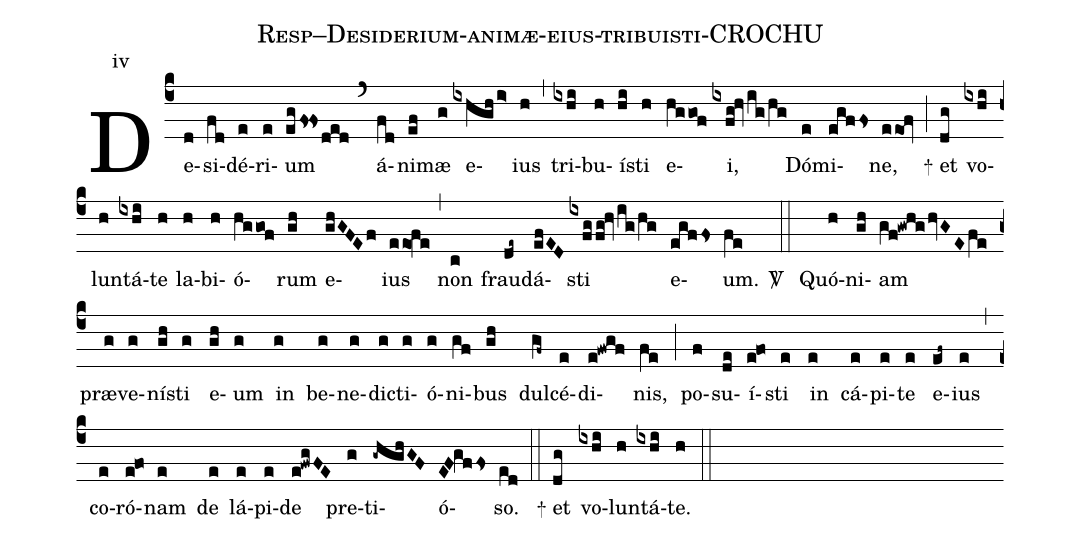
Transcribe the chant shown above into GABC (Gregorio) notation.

name: Resp--Desiderium-animæ-eius-tribuisti-CROCHU ;
annotation: iv;
%%
(c4) De(d)si(fd)dé(e)ri(e)um(egfs!fsded) (`) á(fd)ni(ef)mæ(g) e(ixhgh/i>)ius(h) (,) tri(ixhi)bu(h)í(hi)sti(h) e(hggof)i,(ixfg!hv/ig/hg) Dó(e)mi(egffs)ne,(eeOf) (;)+ et(dg) vo(ixhi)lun(h)tá(ixhi)te(h) la(h)bi(h)ó(hggof)rum(gh) e(ghGFEf)ius(eeo!fe) (,) non(c) frau(de~)dá(efED)sti(ixfg/fg!hvig/hg) e(egffs)um.(fe)
<sp>V/</sp> (::)
Quó(h)ni(gh)am(gf!gwhg/hvGEfe) præ(g)ve(g)ní(gh)sti(g) e(gh)um(g) in(g) be(g)ne(g)di(g)cti(g)ó(g)ni(gf)bus(gh) dul(gf~)cé(e)di(e!fwgf)nis,(fe) (;) po(f)su(de)í(e!fo)sti(e) in(e) cá(e)pi(e)te(e) e(ef~)ius(e) (,) co(e)ró(e!fo)nam(e) de(e) lá(e)pi(e)de(e!fwgFE) pre(g)ti(-ghghGF)ó(EF!gffs)so.(ed) (::) + et(dg) vo(ixhi)lun(h)tá(ixhi)te.(h) (::)
